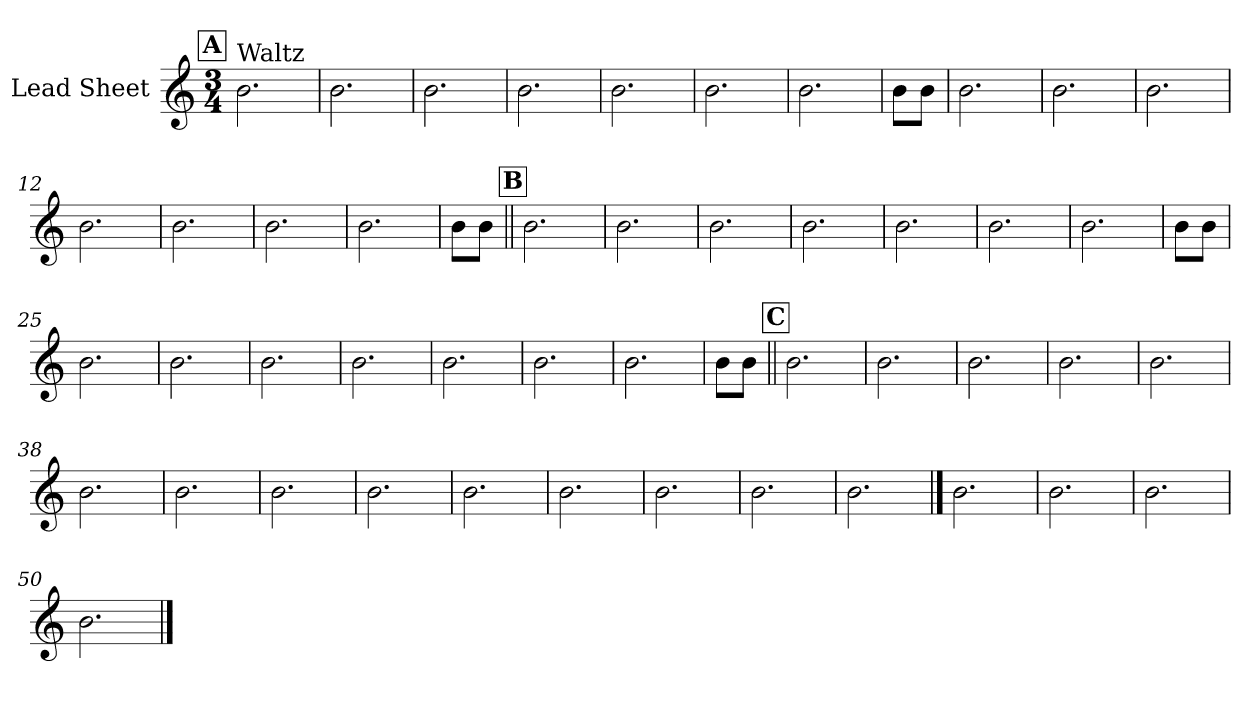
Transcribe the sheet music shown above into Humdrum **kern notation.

**kern
*part1
*staff1
*I"Lead Sheet
*clefG2
*k[]
*M3/4
!!LO:REH:place=s1:a:fs=14:t=A
=1
!LO:TX:a:t=Waltz
2.b\
=2
2.b\
=3
2.b\
=4
2.b\
=5
2.b\
=6
2.b\
=7
2.b\
=8
8b\L
8b\J
!!LO:LB:g=z
=9
2.b\
=10
2.b\
=11
2.b\
=12
2.b\
=13
2.b\
=14
2.b\
=15
2.b\
=16
8b\L
8b\J
!!LO:LB:g=z
!!LO:REH:place=s1:a:fs=14:t=B
=17||
2.b\
=18
2.b\
=19
2.b\
=20
2.b\
=21
2.b\
=22
2.b\
=23
2.b\
=24
8b\L
8b\J
!!LO:LB:g=z
=25
2.b\
=26
2.b\
=27
2.b\
=28
2.b\
=29
2.b\
=30
2.b\
=31
2.b\
=32
8b\L
8b\J
!!LO:LB:g=z
!!LO:REH:place=s1:a:fs=14:t=C
=33||
2.b\
=34
2.b\
=35
2.b\
=36
2.b\
=37
2.b\
=38
2.b\
=39
2.b\
=40
2.b\
!!LO:LB:g=z
=41
2.b\
=42
2.b\
=43
2.b\
=44
2.b\
=45
2.b\
=46
2.b\
!!LO:LB:g=z
==47
2.b\
=48
2.b\
=49
2.b\
=50
2.b\
==
*-
